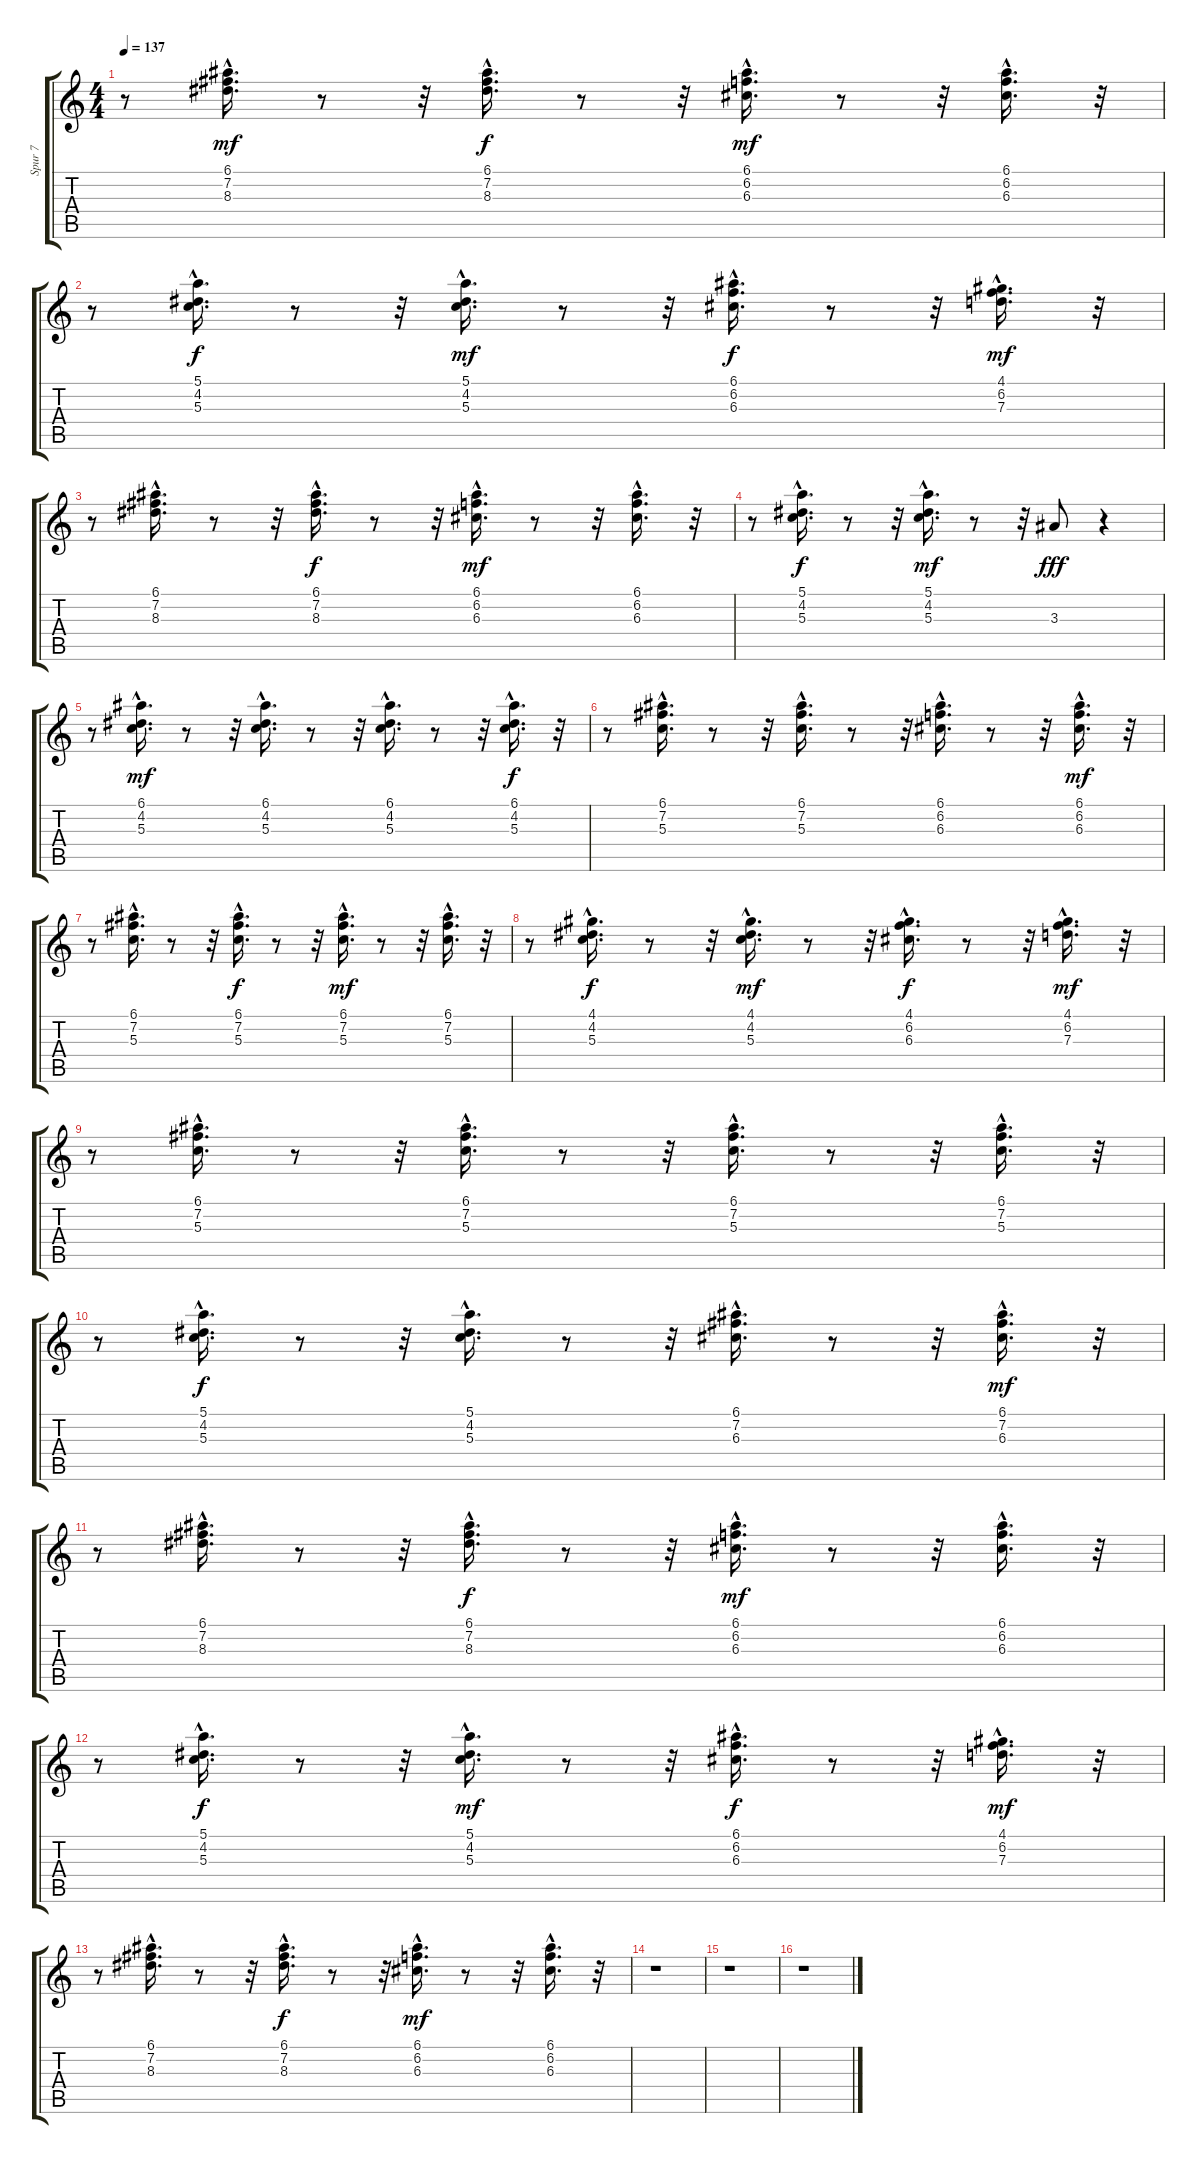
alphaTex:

\track ("Spur 7" "Spur 7") {instrument acousticguitarsteel}
\staff {score tabs}
\tuning (E4 B3 G3 D3 A2 E2) {hide}
\ts (4 4)
\tempo 137
\clef g2
\ks c
r.8{dy mf} (6.1{hac} 7.2{hac} 8.3{hac}).16{d} r.8 r.32 (6.1{hac} 7.2{hac} 8.3{hac}).16{d dy f} r.8 r.32 (6.1{hac} 6.2{hac} 6.3{hac}).16{d dy mf} r.8 r.32 (6.1{hac} 6.2{hac} 6.3{hac}).16{d} r.32 |
r.8 (5.1{hac} 4.2{hac} 5.3{hac}).16{d dy f} r.8 r.32 (5.1{hac} 4.2{hac} 5.3{hac}).16{d dy mf} r.8 r.32 (6.1{hac} 6.2{hac} 6.3{hac}).16{d dy f} r.8 r.32 (4.1{hac} 6.2{hac} 7.3{hac}).16{d dy mf} r.32 |
r.8 (6.1{hac} 7.2{hac} 8.3{hac}).16{d} r.8 r.32 (6.1{hac} 7.2{hac} 8.3{hac}).16{d dy f} r.8 r.32 (6.1{hac} 6.2{hac} 6.3{hac}).16{d dy mf} r.8 r.32 (6.1{hac} 6.2{hac} 6.3{hac}).16{d} r.32 |
r.8 (5.1{hac} 4.2{hac} 5.3{hac}).16{d dy f} r.8 r.32 (5.1{hac} 4.2{hac} 5.3{hac}).16{d dy mf} r.8 r.32 3.3.8{dy fff} r.4 |
r.8 (6.1{hac} 4.2{hac} 5.3{hac}).16{d dy mf} r.8 r.32 (6.1{hac} 4.2{hac} 5.3{hac}).16{d} r.8 r.32 (6.1{hac} 4.2{hac} 5.3{hac}).16{d} r.8 r.32 (6.1{hac} 4.2{hac} 5.3{hac}).16{d dy f} r.32 |
r.8 (6.1{hac} 7.2{hac} 5.3{hac}).16{d} r.8 r.32 (6.1{hac} 7.2{hac} 5.3{hac}).16{d} r.8 r.32 (6.1{hac} 6.2{hac} 6.3{hac}).16{d} r.8 r.32 (6.1{hac} 6.2{hac} 6.3{hac}).16{d dy mf} r.32 |
r.8 (6.1{hac} 7.2{hac} 5.3{hac}).16{d} r.8 r.32 (6.1{hac} 7.2{hac} 5.3{hac}).16{d dy f} r.8 r.32 (6.1{hac} 7.2{hac} 5.3{hac}).16{d dy mf} r.8 r.32 (6.1{hac} 7.2{hac} 5.3{hac}).16{d} r.32 |
r.8 (4.1{hac} 4.2{hac} 5.3{hac}).16{d dy f} r.8 r.32 (4.1{hac} 4.2{hac} 5.3{hac}).16{d dy mf} r.8 r.32 (4.1{hac} 6.2{hac} 6.3{hac}).16{d dy f} r.8 r.32 (4.1{hac} 6.2{hac} 7.3{hac}).16{d dy mf} r.32 |
r.8 (6.1{hac} 7.2{hac} 5.3{hac}).16{d} r.8 r.32 (6.1{hac} 7.2{hac} 5.3{hac}).16{d} r.8 r.32 (6.1{hac} 7.2{hac} 5.3{hac}).16{d} r.8 r.32 (6.1{hac} 7.2{hac} 5.3{hac}).16{d} r.32 |
r.8 (5.1{hac} 4.2{hac} 5.3{hac}).16{d dy f} r.8 r.32 (5.1{hac} 4.2{hac} 5.3{hac}).16{d} r.8 r.32 (6.1{hac} 7.2{hac} 6.3{hac}).16{d} r.8 r.32 (6.1{hac} 7.2{hac} 6.3{hac}).16{d dy mf} r.32 |
r.8 (6.1{hac} 7.2{hac} 8.3{hac}).16{d} r.8 r.32 (6.1{hac} 7.2{hac} 8.3{hac}).16{d dy f} r.8 r.32 (6.1{hac} 6.2{hac} 6.3{hac}).16{d dy mf} r.8 r.32 (6.1{hac} 6.2{hac} 6.3{hac}).16{d} r.32 |
r.8 (5.1{hac} 4.2{hac} 5.3{hac}).16{d dy f} r.8 r.32 (5.1{hac} 4.2{hac} 5.3{hac}).16{d dy mf} r.8 r.32 (6.1{hac} 6.2{hac} 6.3{hac}).16{d dy f} r.8 r.32 (4.1{hac} 6.2{hac} 7.3{hac}).16{d dy mf} r.32 |
r.8 (6.1{hac} 7.2{hac} 8.3{hac}).16{d} r.8 r.32 (6.1{hac} 7.2{hac} 8.3{hac}).16{d dy f} r.8 r.32 (6.1{hac} 6.2{hac} 6.3{hac}).16{d dy mf} r.8 r.32 (6.1{hac} 6.2{hac} 6.3{hac}).16{d} r.32 |
r.1 |
r.1 |
r.1
